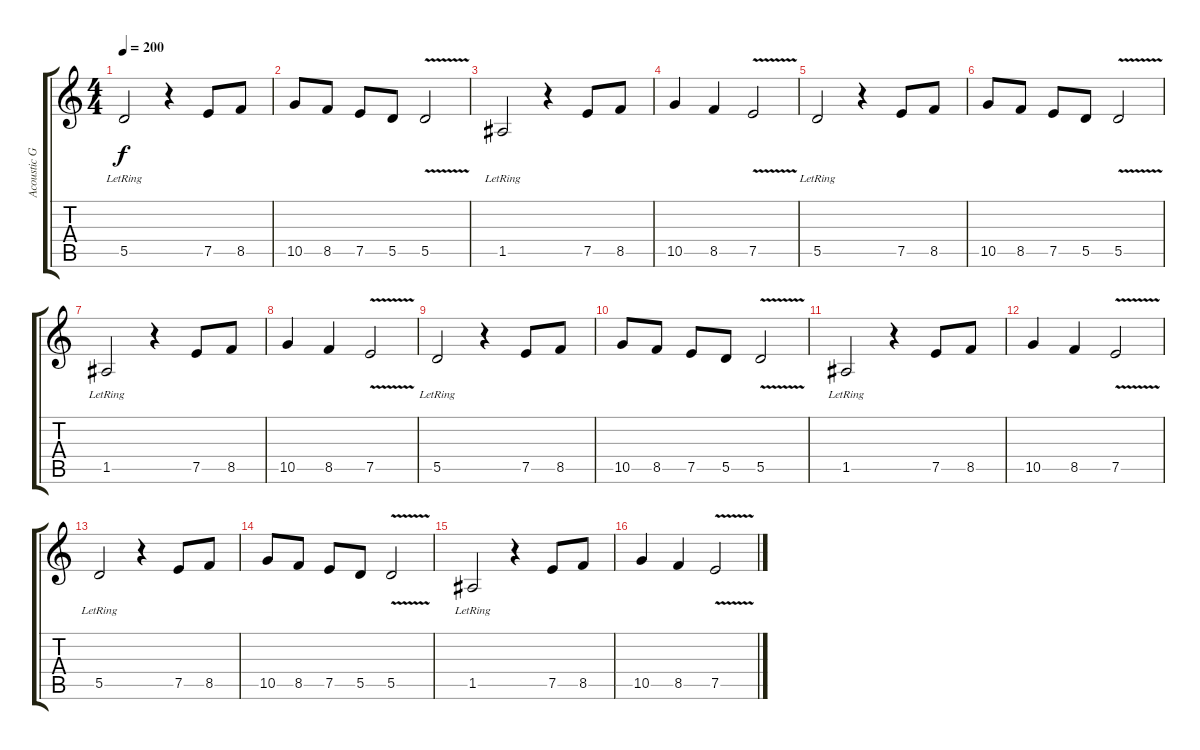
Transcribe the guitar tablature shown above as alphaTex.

\track ("Acoustic Guitar 2" "Acoustic G") {instrument acousticguitarsteel}
\staff {score tabs}
\tuning (E4 B3 G3 D3 A2 E2) {hide}
\ts (4 4)
\tempo 200
\clef g2
\ks c
5.5{lr}.2{dy f} r.4 7.5.8 8.5.8 |
10.5.8 8.5.8 7.5.8 5.5.8 5.5{v}.2 |
1.5{lr}.2 r.4 7.5.8 8.5.8 |
10.5.4 8.5.4 7.5{v}.2 |
5.5{lr}.2 r.4 7.5.8 8.5.8 |
10.5.8 8.5.8 7.5.8 5.5.8 5.5{v}.2 |
1.5{lr}.2 r.4 7.5.8 8.5.8 |
10.5.4 8.5.4 7.5{v}.2 |
5.5{lr}.2 r.4 7.5.8 8.5.8 |
10.5.8 8.5.8 7.5.8 5.5.8 5.5{v}.2 |
1.5{lr}.2 r.4 7.5.8 8.5.8 |
10.5.4 8.5.4 7.5{v}.2 |
5.5{lr}.2 r.4 7.5.8 8.5.8 |
10.5.8 8.5.8 7.5.8 5.5.8 5.5{v}.2 |
1.5{lr}.2 r.4 7.5.8 8.5.8 |
10.5.4 8.5.4 7.5{v}.2
